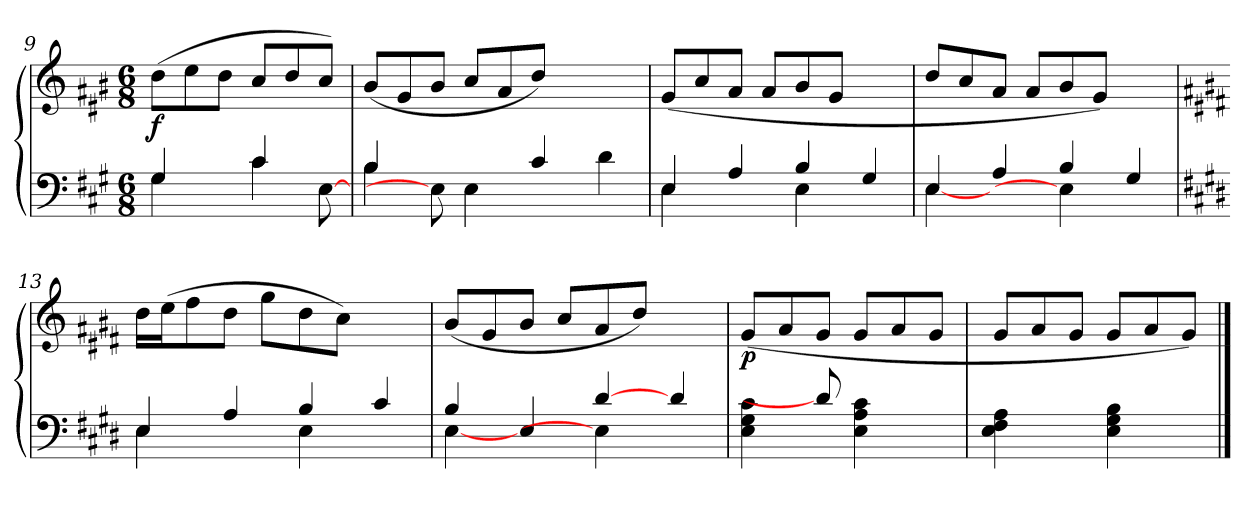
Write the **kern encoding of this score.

**kern	**kern	**dynam
*part1	*part1	*part1
*staff2	*staff1	*staff1/2
!!LO:LB:g=z
*clefF4	*clefG3	*
*k[f#c#g#]	*k[f#c#g#]	*
*M6/8	*M6/8	*
=9	=9	=9
*^	*	*
!	!	!	!LO:DY:b
4G#/	4G#\	(>8b\L	f
.	.	8cc#\	.
8ryy	8ryy	8b\J	.
4c#/	4c#\	8a/L	.
.	.	8b/	.
8ryy	[8E\	8a/J)	.
=10	=10	=10	=10
4B/	4B\	(<8g#/L	.
.	.	8e/	.
2..ryy	8E\]	8g#/J	.
.	4E\	8a/L	.
.	.	8f#/	.
.	4c#/	8b/J)	.
.	.	4.ryy	.
.	4d\	.	.
=11	=11	=11	=11
4E/	4E\	(<8e/L	.
.	.	8a/	.
4A/	4ryy	8f#/J	.
.	.	8f#/L	.
4B/	4E\	8g#/	.
.	.	8e/J	.
4G#/	4ryy	4ryy	.
=12	=12	=12	=12
4E/	[<4E\	8b/L	.
.	.	8a/	.
4A/	4ryy	8f#/J	.
.	.	8f#/L	.
4B/	4E\]	8g#/	.
.	.	8e/J)	.
4G#/	4ryy	4ryy	.
!!LO:LB:g=z
=13	=13	=13	=13
*k[f#c#g#d#]	*	*k[f#c#g#d#]	*
4E/	4E\	16b\LL	.
.	.	(>16cc#\J	.
.	.	8dd#\	.
4A/	4ryy	8b\J	.
.	.	8ee\L	.
4B/	4E\	8b\	.
.	.	8a\J)	.
4c#/	4ryy	4ryy	.
=14	=14	=14	=14
4B/	[<4E\	(<8g#/L	.
.	.	8e/	.
4E/	4ryy	8g#/J	.
.	.	8a/L	.
[4d#/	4E\]	8f#/	.
.	.	8b/J)	.
4ryy	4d#/	4ryy	.
=15	=15	=15	=15
!	!	!	!LO:DY:b
*v	*v	*	*
4E\ 4G#\ 4c#\	(<8e/L	p
.	8f#/	.
8d#/]	8e/J	.
4E\ 4A\ 4c#\	8e/L	.
.	8f#/	.
8ryy	8e/J	.
=16	=16	=16
4E\ 4F#\ 4A\	8e/L	.
.	8f#/	.
8ryy	8e/J	.
4E\ 4G#\ 4B\	8e/L	.
.	8f#/	.
8ryy	8e/J)	.
==	==	==
*-	*-	*-
